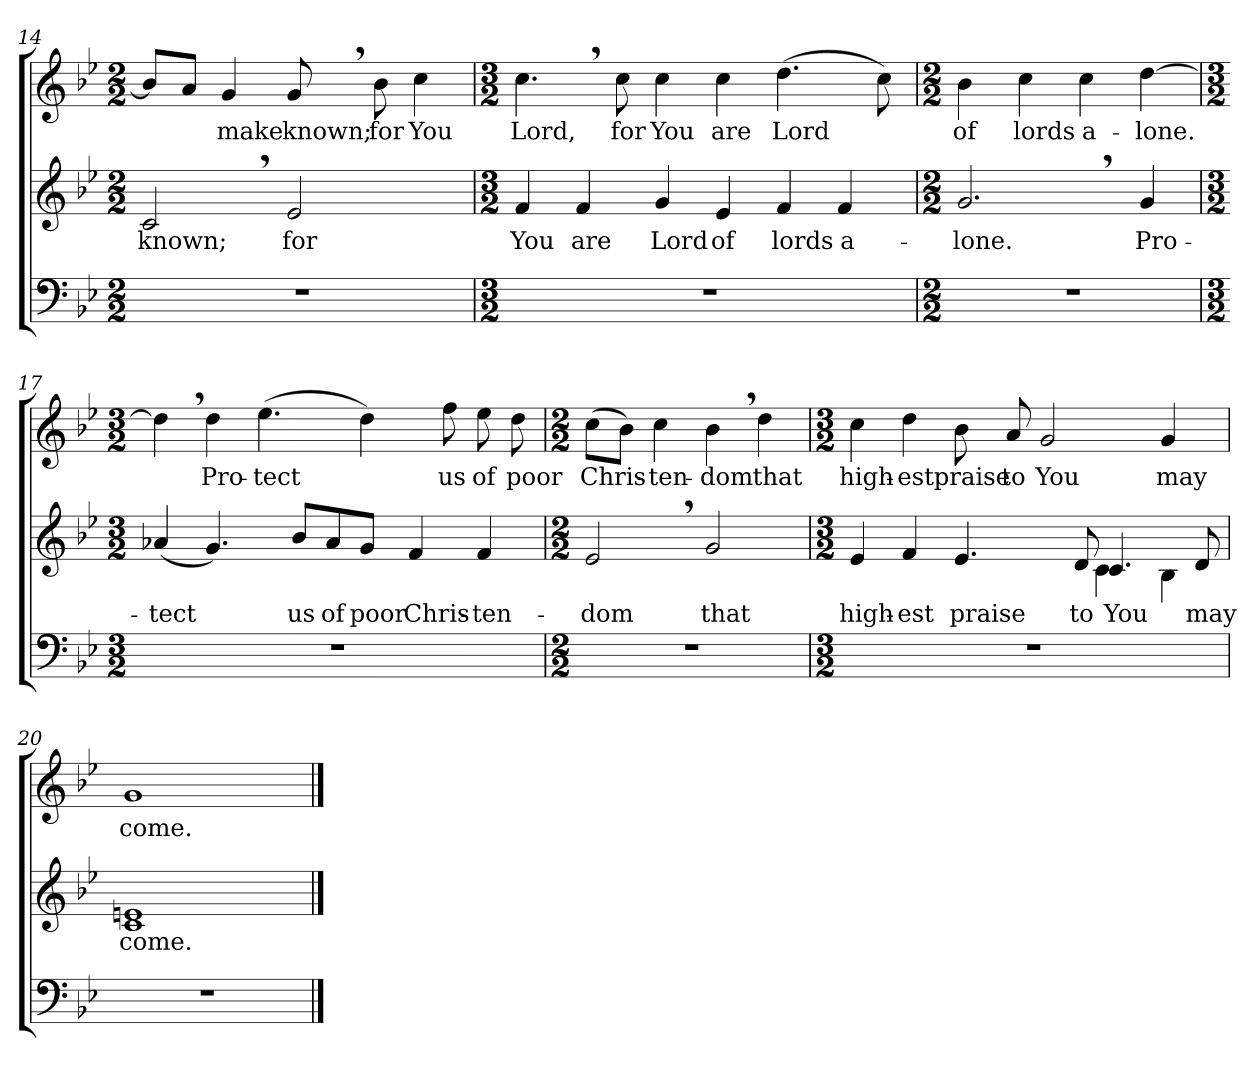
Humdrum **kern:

**kern	**kern	**text	**kern	**text
*part3	*part2	*part2	*part1	*part1
*staff3	*staff2	*staff2	*staff1	*staff1
*clefF4	*clefG2	*	*clefG2	*
*k[b-e-]	*k[b-e-]	*	*k[b-e-]	*
*g:	*g:	*	*g:	*
*M2/2	*M2/2	*	*M2/2	*
=14	=14	=14	=14	=14
!	!	!LO:LY:b	!	!
1r	2c,>/	known;	8b-/L]	.
.	.	.	8a/J	.
!	!	!	!	!LO:LY:b
.	.	.	4g/	make
!	!	!LO:LY:b	!	!
!	!	!	!	!LO:LY:b
.	2e-/	for	8g,>/	known;
!	!	!	!	!LO:LY:b
.	.	.	8b-\	for
!	!	!	!	!LO:LY:b
.	.	.	4cc\	You
!!LO:LB:g=z
=15	=15	=15	=15	=15
*M3/2	*M3/2	*	*M3/2	*
!	!	!LO:LY:b	!	!
!	!	!	!	!LO:LY:b
1.r	4f/	You	4.cc,>\	Lord,
!	!	!LO:LY:b	!	!
.	4f/	are	.	.
!	!	!	!	!LO:LY:b
.	.	.	8cc\	for
!	!	!LO:LY:b	!	!
!	!	!	!	!LO:LY:b
.	4g/	Lord	4cc\	You
!	!	!LO:LY:b	!	!
!	!	!	!	!LO:LY:b
.	4e-/	of	4cc\	are
!	!	!LO:LY:b	!	!
!	!	!	!	!LO:LY:b
.	4f/	lords	(>4.dd\	Lord
!	!	!LO:LY:b	!	!
.	4f/	a-	.	.
.	.	.	8cc\)	.
=16	=16	=16	=16	=16
*M2/2	*M2/2	*	*M2/2	*
!	!	!LO:LY:b	!	!
!	!	!	!	!LO:LY:b
1r	2.g,>/	-lone.	4b-\	of
!	!	!	!	!LO:LY:b
.	.	.	4cc\	lords
!	!	!	!	!LO:LY:b
.	.	.	4cc\	a-
!	!	!LO:LY:b	!	!
!	!	!	!	!LO:LY:b
.	4g/	Pro-	[4dd\	-lone.
=17	=17	=17	=17	=17
*M3/2	*M3/2	*	*M3/2	*
!	!	!LO:LY:b	!	!
1.r	(<4a-X/	-tect	4dd,>\]	.
!	!	!	!	!LO:LY:b
.	4.g/)	.	4dd\	Pro-
!	!	!	!	!LO:LY:b
.	.	.	(>4.ee-\	-tect
!	!	!LO:LY:b	!	!
.	8b-/L	us	.	.
!	!	!LO:LY:b	!	!
.	8a-/	of	.	.
!	!	!LO:LY:b	!	!
.	8g/J	poor	4dd\)	.
!	!	!LO:LY:b	!	!
.	4f/	Chris-	.	.
!	!	!	!	!LO:LY:b
.	.	.	8ff\	us
!	!	!LO:LY:b	!	!
!	!	!	!	!LO:LY:b
.	4f/	-ten-	8ee-\	of
!	!	!	!	!LO:LY:b
.	.	.	8dd\	poor
!!LO:LB:g=z
=18	=18	=18	=18	=18
*M2/2	*M2/2	*	*M2/2	*
!	!	!LO:LY:b	!	!
!	!	!	!	!LO:LY:b
1r	2e-,>/	-dom	(>8cc\L	Chris-
.	.	.	8b-\J)	.
!	!	!	!	!LO:LY:b
.	.	.	4cc\	-ten-
!	!	!LO:LY:b	!	!
!	!	!	!	!LO:LY:b
.	2g/	that	4b-,>\	-dom
!	!	!	!	!LO:LY:b
.	.	.	4dd\	that
=19	=19	=19	=19	=19
*M3/2	*M3/2	*	*M3/2	*
!	!	!LO:LY:b	!	!
*	*^	*	*	*
!	!	!	!	!	!LO:LY:b
1.r	4e-/	1ryy	high-	4cc\	high-
!	!	!	!LO:LY:b	!	!
!	!	!	!	!	!LO:LY:b
.	4f/	.	-est	4dd\	-est
!	!	!	!LO:LY:b	!	!
!	!	!	!	!	!LO:LY:b
.	4.e-/	.	praise	8b-\	praise
!	!	!	!	!	!LO:LY:b
.	.	.	.	8a/	to
!	!	!	!	!	!LO:LY:b
.	.	.	.	2g/	You
!	!	!	!LO:LY:b	!	!
.	8d/	.	to	.	.
!	!	!	!LO:LY:b	!	!
.	4.c/	4c\	You	.	.
!	!	!	!	!	!LO:LY:b
.	.	4B-\	.	4g/	may
!	!	!	!LO:LY:b	!	!
.	8d/	.	may	.	.
=20	=20	=20	=20	=20	=20
!	!	!	!LO:LY:b	!	!
!	!	!	!	!	!LO:LY:b
1.r	1en	1c	come.	1g	come.
.	2ryy	2ryy	.	2ryy	.
*	*v	*v	*	*	*
==	==	==	==	==
*-	*-	*-	*-	*-
